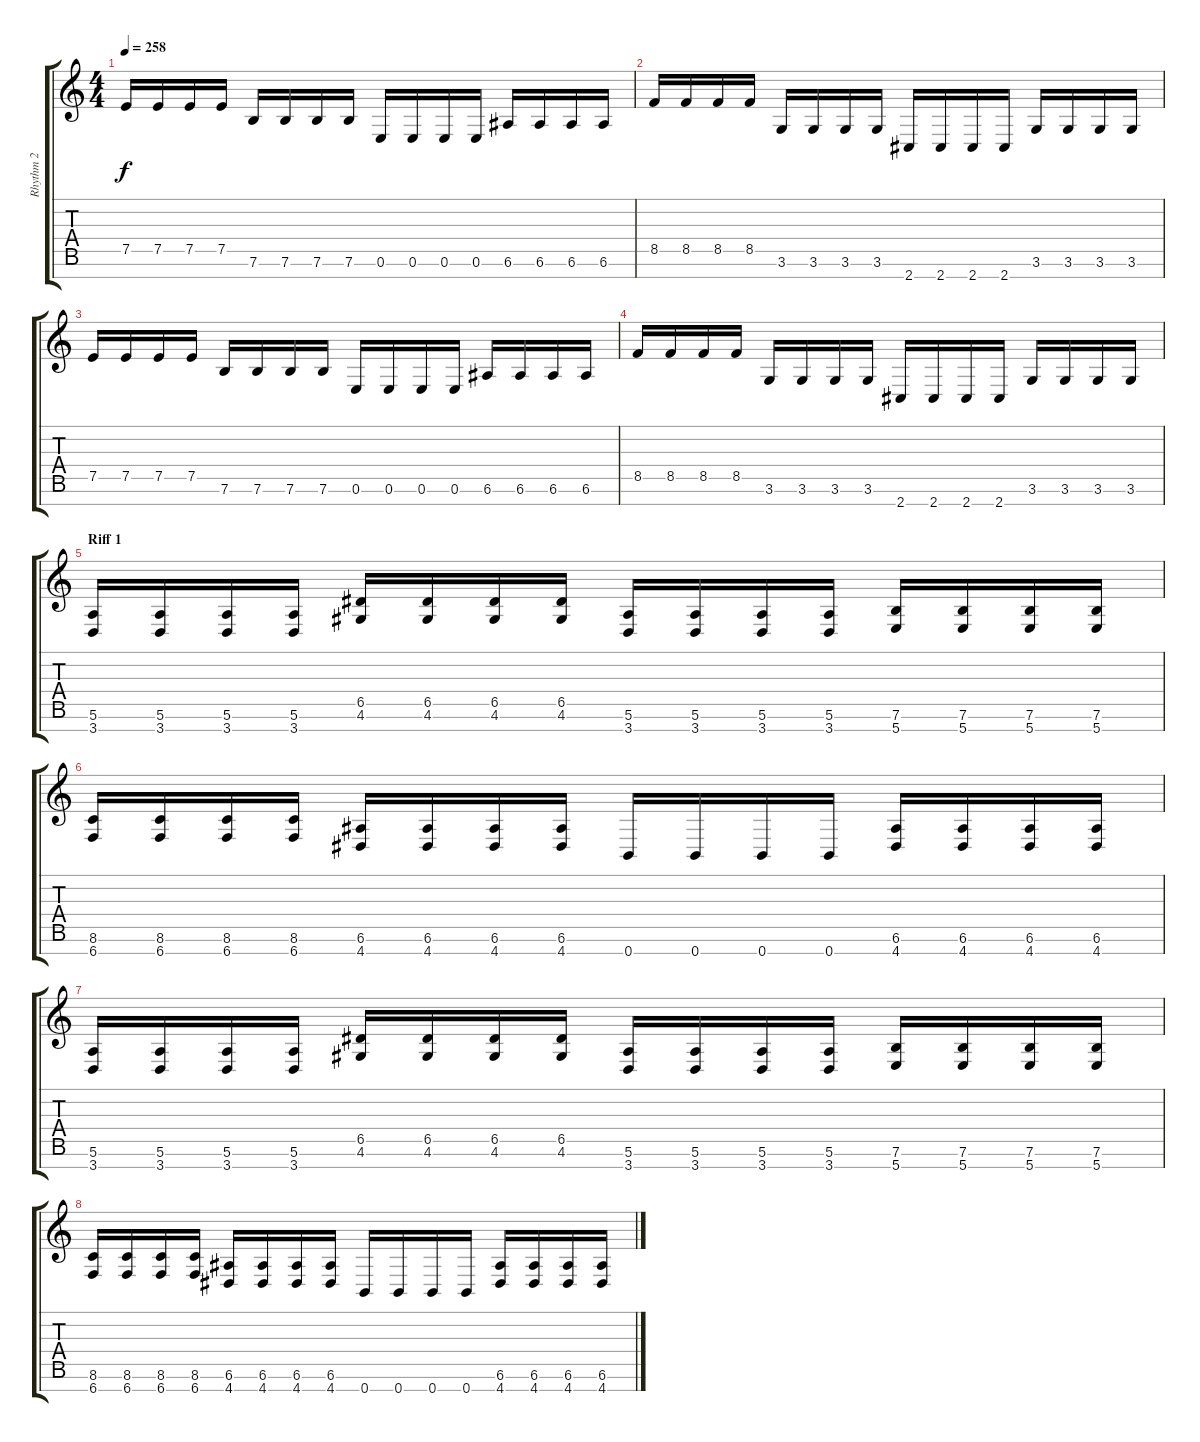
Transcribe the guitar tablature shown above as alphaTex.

\track ("Rhythm 2" "Rhythm 2") {instrument overdrivenguitar}
\staff {score tabs}
\tuning (E4 B3 G3 D3 A2 E2 B1) {hide}
\ts (4 4)
\tempo 258
\clef g2
\ks c
7.5.16{dy f} 7.5.16 7.5.16 7.5.16 7.6.16 7.6.16 7.6.16 7.6.16 0.6.16 0.6.16 0.6.16 0.6.16 6.6.16 6.6.16 6.6.16 6.6.16 |
8.5.16 8.5.16 8.5.16 8.5.16 3.6.16 3.6.16 3.6.16 3.6.16 2.7.16 2.7.16 2.7.16 2.7.16 3.6.16 3.6.16 3.6.16 3.6.16 |
7.5.16 7.5.16 7.5.16 7.5.16 7.6.16 7.6.16 7.6.16 7.6.16 0.6.16 0.6.16 0.6.16 0.6.16 6.6.16 6.6.16 6.6.16 6.6.16 |
8.5.16 8.5.16 8.5.16 8.5.16 3.6.16 3.6.16 3.6.16 3.6.16 2.7.16 2.7.16 2.7.16 2.7.16 3.6.16 3.6.16 3.6.16 3.6.16 |
\section ("" "Riff 1")
(5.6 3.7).16 (5.6 3.7).16 (5.6 3.7).16 (5.6 3.7).16 (6.5 4.6).16 (6.5 4.6).16 (6.5 4.6).16 (6.5 4.6).16 (5.6 3.7).16 (5.6 3.7).16 (5.6 3.7).16 (5.6 3.7).16 (7.6 5.7).16 (7.6 5.7).16 (7.6 5.7).16 (7.6 5.7).16 |
(8.6 6.7).16 (8.6 6.7).16 (8.6 6.7).16 (8.6 6.7).16 (6.6 4.7).16 (6.6 4.7).16 (6.6 4.7).16 (6.6 4.7).16 0.7.16 0.7.16 0.7.16 0.7.16 (6.6 4.7).16 (6.6 4.7).16 (6.6 4.7).16 (6.6 4.7).16 |
(5.6 3.7).16 (5.6 3.7).16 (5.6 3.7).16 (5.6 3.7).16 (6.5 4.6).16 (6.5 4.6).16 (6.5 4.6).16 (6.5 4.6).16 (5.6 3.7).16 (5.6 3.7).16 (5.6 3.7).16 (5.6 3.7).16 (7.6 5.7).16 (7.6 5.7).16 (7.6 5.7).16 (7.6 5.7).16 |
(8.6 6.7).16 (8.6 6.7).16 (8.6 6.7).16 (8.6 6.7).16 (6.6 4.7).16 (6.6 4.7).16 (6.6 4.7).16 (6.6 4.7).16 0.7.16 0.7.16 0.7.16 0.7.16 (6.6 4.7).16 (6.6 4.7).16 (6.6 4.7).16 (6.6 4.7).16
